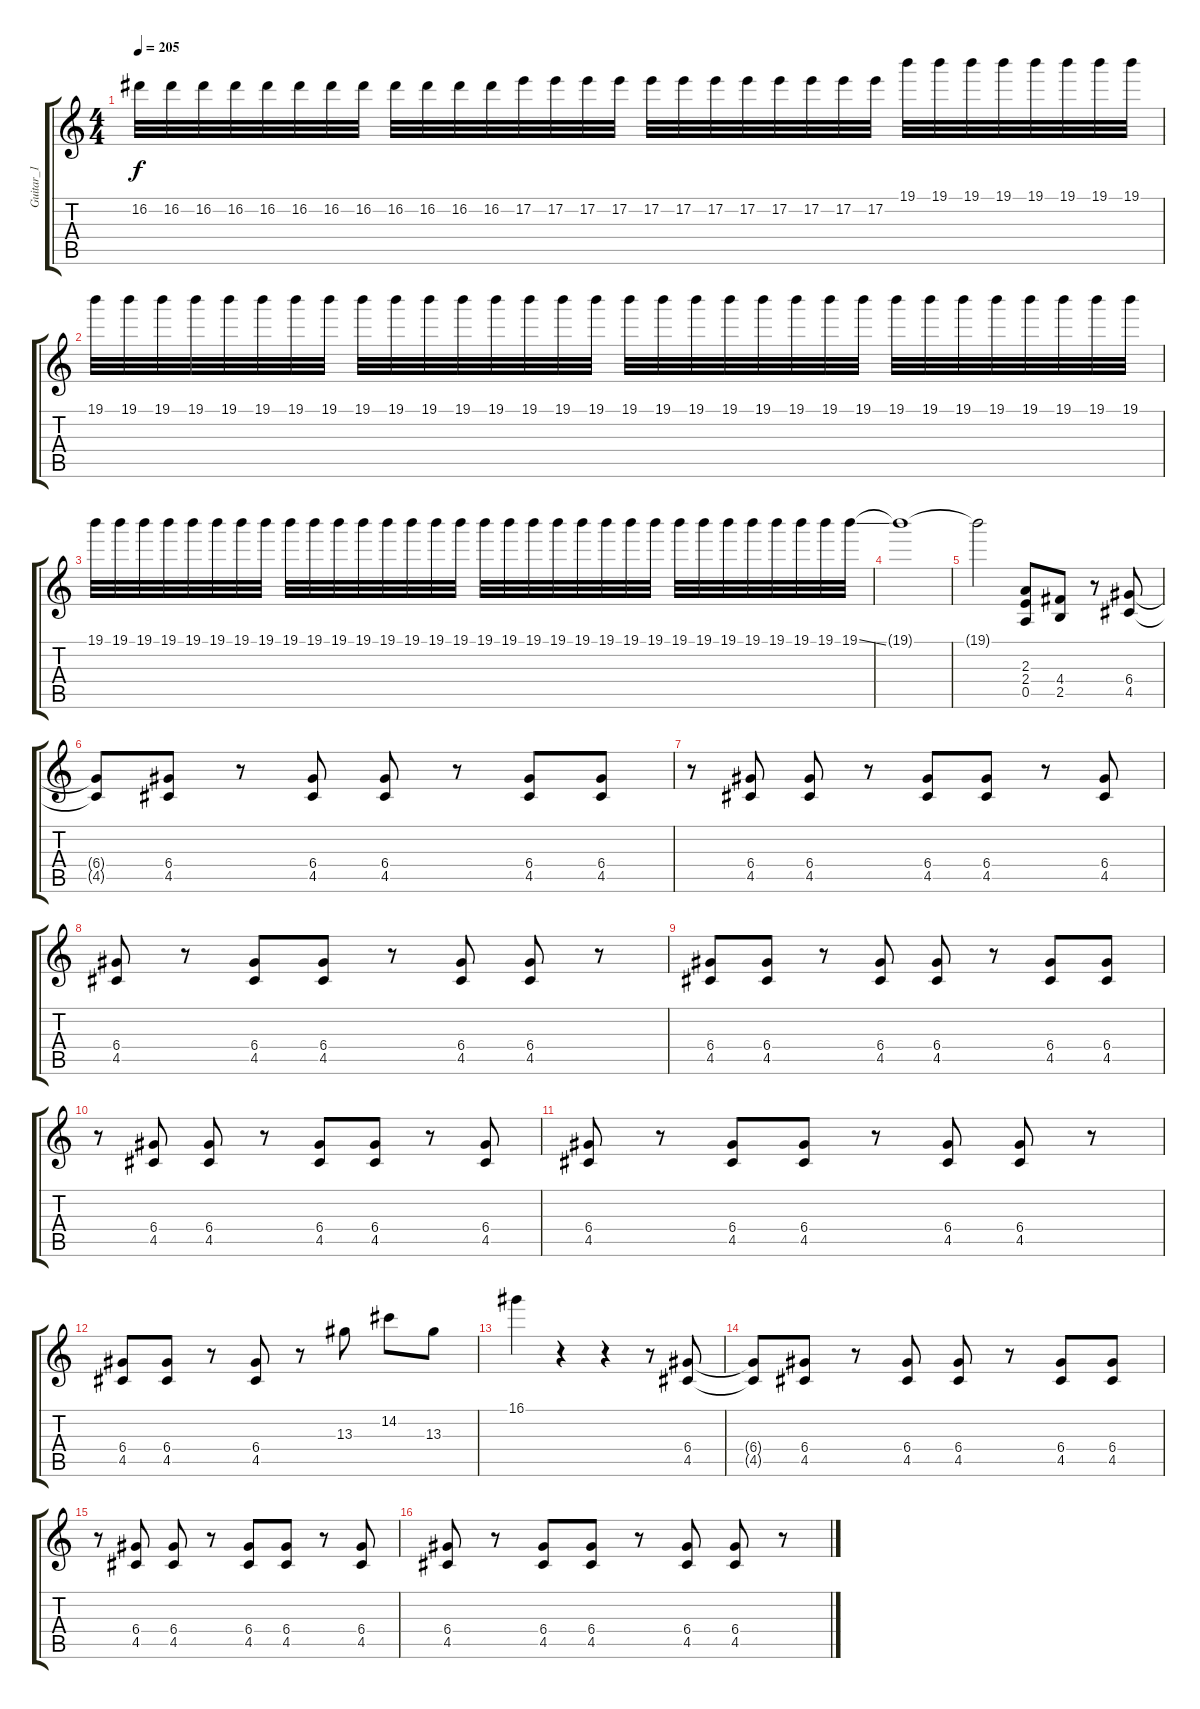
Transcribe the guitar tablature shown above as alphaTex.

\track ("Guitar_1" "Guitar_1") {instrument distortionguitar}
\staff {score tabs}
\tuning (E4 B3 G3 D3 A2 E2) {hide}
\ts (4 4)
\tempo 205
\clef g2
\ks c
16.2.32{dy f} 16.2.32 16.2.32 16.2.32 16.2.32 16.2.32 16.2.32 16.2.32 16.2.32 16.2.32 16.2.32 16.2.32 17.2.32 17.2.32 17.2.32 17.2.32 17.2.32 17.2.32 17.2.32 17.2.32 17.2.32 17.2.32 17.2.32 17.2.32 19.1.32 19.1.32 19.1.32 19.1.32 19.1.32 19.1.32 19.1.32 19.1.32 |
19.1.32 19.1.32 19.1.32 19.1.32 19.1.32 19.1.32 19.1.32 19.1.32 19.1.32 19.1.32 19.1.32 19.1.32 19.1.32 19.1.32 19.1.32 19.1.32 19.1.32 19.1.32 19.1.32 19.1.32 19.1.32 19.1.32 19.1.32 19.1.32 19.1.32 19.1.32 19.1.32 19.1.32 19.1.32 19.1.32 19.1.32 19.1.32 |
19.1.32 19.1.32 19.1.32 19.1.32 19.1.32 19.1.32 19.1.32 19.1.32 19.1.32 19.1.32 19.1.32 19.1.32 19.1.32 19.1.32 19.1.32 19.1.32 19.1.32 19.1.32 19.1.32 19.1.32 19.1.32 19.1.32 19.1.32 19.1.32 19.1.32 19.1.32 19.1.32 19.1.32 19.1.32 19.1.32 19.1.32 19.1{ss}.32 |
19.1{t}.1 |
19.1{t}.2 (2.3 2.4 0.5).8 (4.4 2.5).8 r.8 (6.4 4.5).8 |
(6.4{t} 4.5{t}).8 (6.4 4.5).8 r.8 (6.4 4.5).8 (6.4 4.5).8 r.8 (6.4 4.5).8 (6.4 4.5).8 |
r.8 (6.4 4.5).8 (6.4 4.5).8 r.8 (6.4 4.5).8 (6.4 4.5).8 r.8 (6.4 4.5).8 |
(6.4 4.5).8 r.8 (6.4 4.5).8 (6.4 4.5).8 r.8 (6.4 4.5).8 (6.4 4.5).8 r.8 |
(6.4 4.5).8 (6.4 4.5).8 r.8 (6.4 4.5).8 (6.4 4.5).8 r.8 (6.4 4.5).8 (6.4 4.5).8 |
r.8 (6.4 4.5).8 (6.4 4.5).8 r.8 (6.4 4.5).8 (6.4 4.5).8 r.8 (6.4 4.5).8 |
(6.4 4.5).8 r.8 (6.4 4.5).8 (6.4 4.5).8 r.8 (6.4 4.5).8 (6.4 4.5).8 r.8 |
(6.4 4.5).8 (6.4 4.5).8 r.8 (6.4 4.5).8 r.8 13.3.8 14.2.8 13.3.8 |
16.1.4 r.4 r.4 r.8 (6.4 4.5).8 |
(6.4{t} 4.5{t}).8 (6.4 4.5).8 r.8 (6.4 4.5).8 (6.4 4.5).8 r.8 (6.4 4.5).8 (6.4 4.5).8 |
r.8 (6.4 4.5).8 (6.4 4.5).8 r.8 (6.4 4.5).8 (6.4 4.5).8 r.8 (6.4 4.5).8 |
(6.4 4.5).8 r.8 (6.4 4.5).8 (6.4 4.5).8 r.8 (6.4 4.5).8 (6.4 4.5).8 r.8
